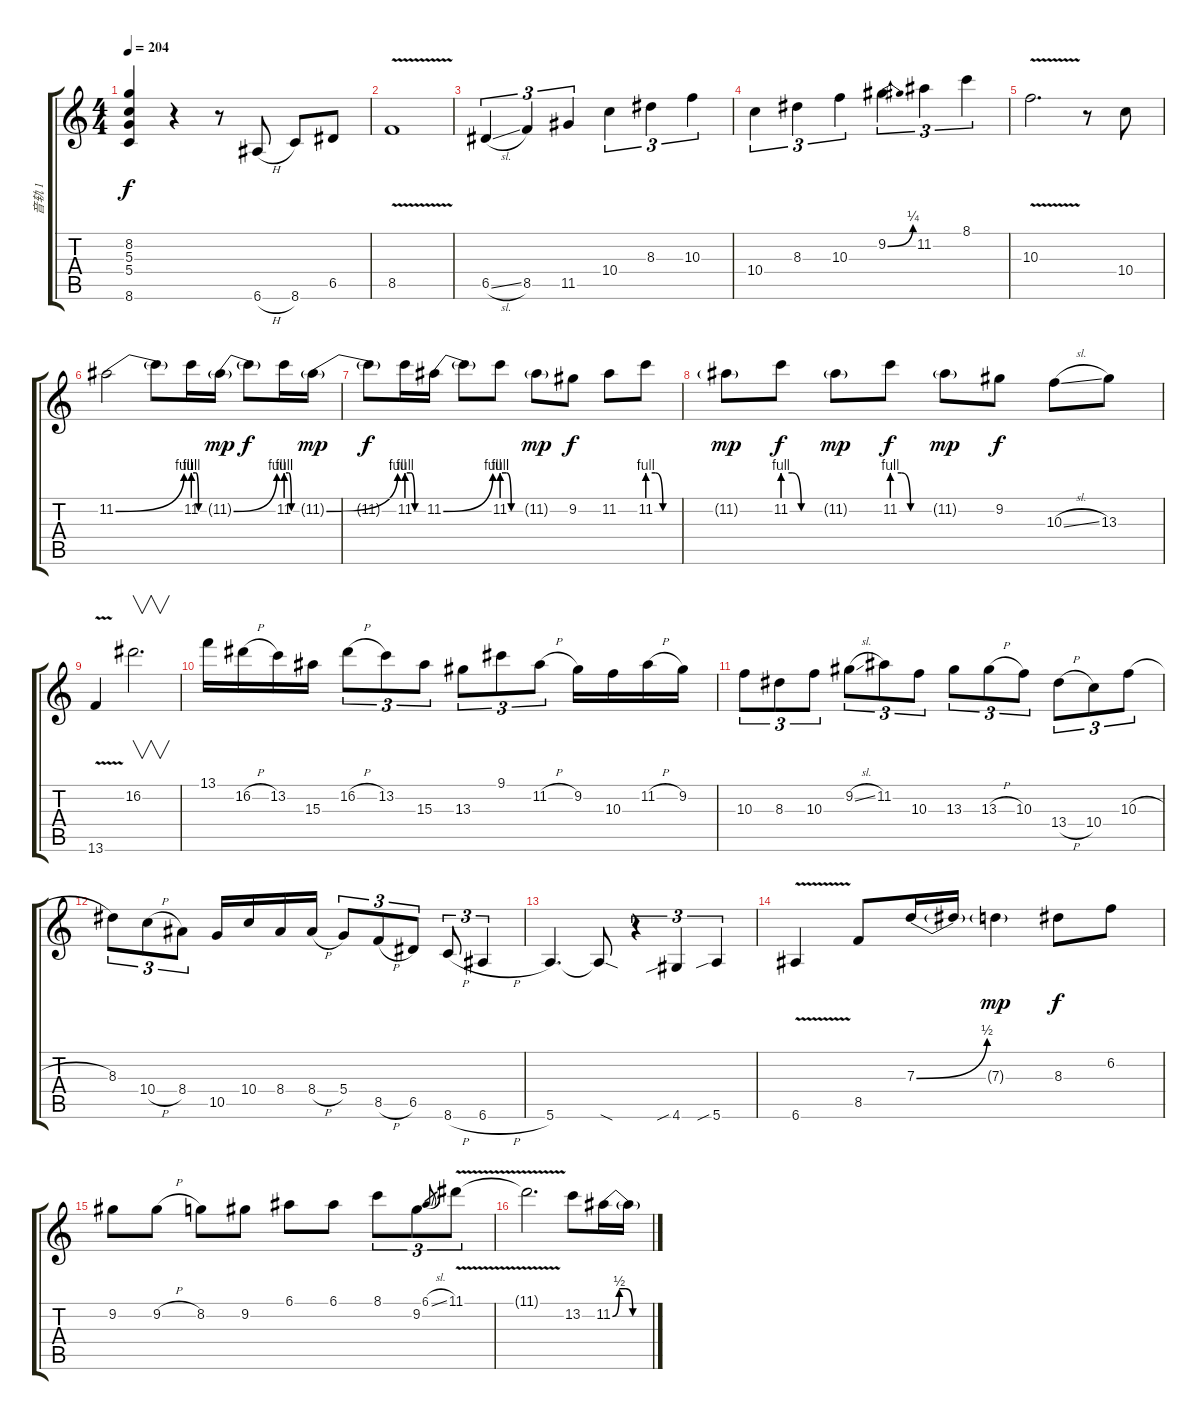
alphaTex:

\track ("音轨 1" "音轨 1") {instrument distortionguitar}
\staff {score tabs}
\tuning (E4 B3 G3 D3 A2 E2) {hide}
\ts (4 4)
\tempo 204
\clef g2
\ks c
(8.2{t} 5.3{t} 5.4{t} 8.6{t}).4{dy f} r.4 r.8 6.6{h}.8 8.6.8 6.5.8 |
8.5{v}.1 |
6.5{sl}.4{tu (3 2)} 8.5.4{tu (3 2)} 11.5.4{tu (3 2)} 10.4.4{tu (3 2)} 8.3.4{tu (3 2)} 10.3.4{tu (3 2)} |
10.4.4{tu (3 2)} 8.3.4{tu (3 2)} 10.3.4{tu (3 2)} 9.2{be (bend 0 0 60 1)}.4{tu (3 2)} 11.2.4{tu (3 2)} 8.1.4{tu (3 2)} |
10.3{v}.2{d} r.8 10.4.8 |
11.2{be (bend 0 0 60 4)}.2 11.2{t}.8 11.2{be (custom 0 4 15 4 30 0 60 0)}.16 11.2{be (bend 0 0 60 4) g}.16{dy mp} 11.2{t}.8{dy f} 11.2{be (custom 0 4 15 4 30 0 60 0)}.16 11.2{be (bend 0 0 60 4) g}.16{dy mp} |
11.2{t}.8{dy f} 11.2{be (custom 0 4 15 4 30 0 60 0)}.16 11.2{be (bend 0 0 60 4)}.16 11.2{t}.8 11.2{be (custom 0 4 15 4 30 0 60 0)}.8 11.2{g}.8{dy mp} 9.2.8{dy f} 11.2.8 11.2{be (custom 0 4 15 4 30 0 60 0)}.8 |
11.2{g}.8{dy mp} 11.2{be (custom 0 4 15 4 30 0 60 0)}.8{dy f} 11.2{g}.8{dy mp} 11.2{be (custom 0 4 15 4 30 0 60 0)}.8{dy f} 11.2{g}.8{dy mp} 9.2.8{dy f} 10.3{sl}.8 13.3.8 |
13.6{v}.4 16.2.2{v d} |
13.1.16 16.2{h}.16 13.2.16 15.3.16 16.2{h}.8{tu (3 2)} 13.2.8{tu (3 2)} 15.3.8{tu (3 2) txt ""} 13.3.8{tu (3 2)} 9.1.8{tu (3 2)} 11.2{h}.8{tu (3 2)} 9.2.16 10.3.16 11.2{h}.16 9.2.16 |
10.3.8{tu (3 2)} 8.3.8{tu (3 2)} 10.3.8{tu (3 2)} 9.2{sl}.8{tu (3 2)} 11.2.8{tu (3 2)} 10.3.8{tu (3 2)} 13.3.8{tu (3 2)} 13.3{h}.8{tu (3 2)} 10.3.8{tu (3 2)} 13.4{h}.8{tu (3 2)} 10.4.8{tu (3 2)} 10.3{h}.8{tu (3 2)} |
8.3.8{tu (3 2)} 10.4{h}.8{tu (3 2)} 8.4.8{tu (3 2)} 10.5.16 10.4.16 8.4.16 8.4{h}.16 5.4.8{tu (3 2)} 8.5{h}.8{tu (3 2)} 6.5.8{tu (3 2)} 8.6{h}.8{tu (3 2)} 6.6{h}.4{tu (3 2)} |
5.6.4{d} 5.6{sod t}.8 r.4{tu (3 2)} 4.6{sib}.4{tu (3 2)} 5.6{sib}.4{tu (3 2)} |
6.6{v}.4 8.5.8 7.3{be (bend 0 0 60 2)}.16 7.3{t}.16 7.3{g}.4{dy mp} 8.3.8{dy f} 6.2.8 |
9.2.8 9.2{h}.8 8.2.8 9.2.8 6.1.8 6.1.8 8.1.8{tu (3 2)} 9.2.8{tu (3 2)} 6.1{sl}.8{gr} 11.1{v}.8{tu (3 2)} |
11.1{t}.2{d} 13.2.8 11.2{be (custom 0 0 10 2 20 2 30 0 60 0)}.16 11.2{t}.16
